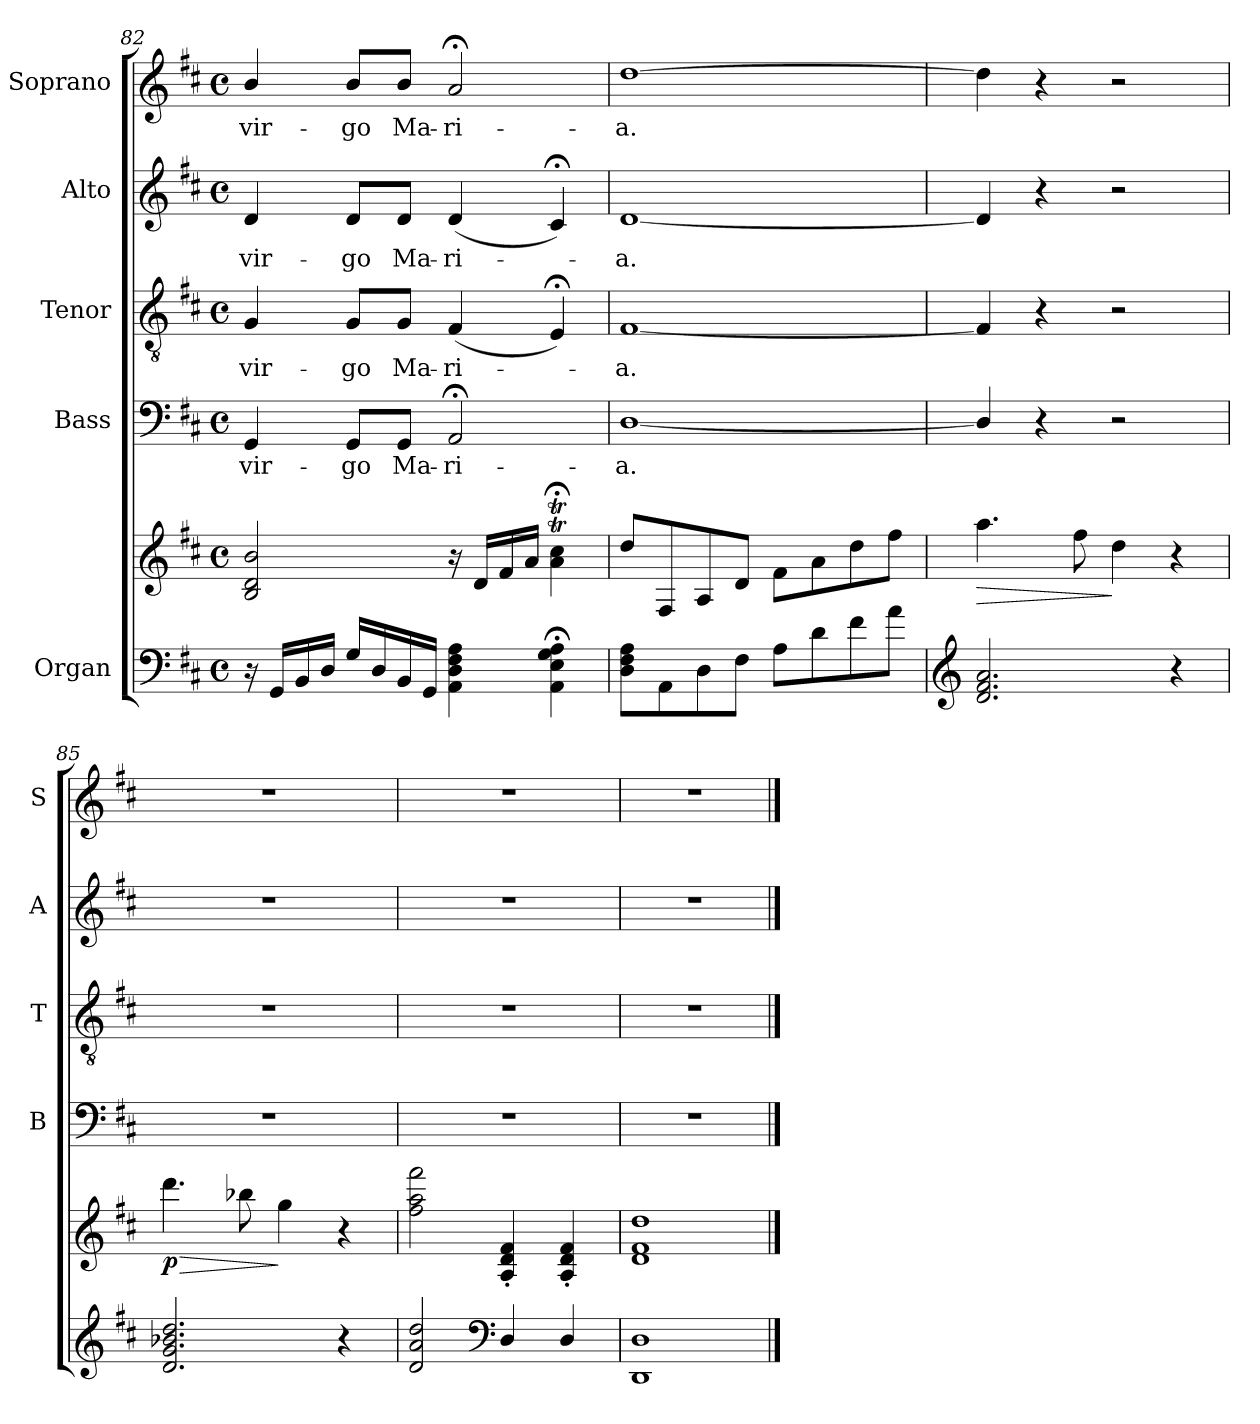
**kern	**kern	**dynam	**kern	**text	**kern	**text	**kern	**text	**kern	**text
*part5	*part5	*part5	*part4	*part4	*part3	*part3	*part2	*part2	*part1	*part1
*staff6	*staff5	*staff5/6	*staff4	*staff4	*staff3	*staff3	*staff2	*staff2	*staff1	*staff1
*I"Organ	*	*	*I"Bass	*	*I"Tenor	*	*I"Alto	*	*I"Soprano	*
*	*	*	*I'B	*	*I'T	*	*I'A	*	*I'S	*
!!LO:LB:g=z
*clefF4	*clefG2	*	*clefF4	*	*clefGv2	*	*clefG2	*	*clefG2	*
*k[f#c#]	*k[f#c#]	*	*k[f#c#]	*	*k[f#c#]	*	*k[f#c#]	*	*k[f#c#]	*
*D:	*D:	*	*D:	*	*D:	*	*D:	*	*D:	*
*M4/4	*M4/4	*	*M4/4	*	*M4/4	*	*M4/4	*	*M4/4	*
*met(c)	*met(c)	*	*met(c)	*	*met(c)	*	*met(c)	*	*met(c)	*
=82	=82	=82	=82	=82	=82	=82	=82	=82	=82	=82
!	!	!	!	!LO:LY:b	!	!LO:LY:b	!	!LO:LY:b	!	!LO:LY:b
16r	2B 2d 2b	.	4GG	vir-	4G	vir-	4d	vir-	4b/	vir-
16GGLL	.	.	.	.	.	.	.	.	.	.
16BB	.	.	.	.	.	.	.	.	.	.
16DJJ	.	.	.	.	.	.	.	.	.	.
!	!	!	!	!LO:LY:b	!	!LO:LY:b	!	!LO:LY:b	!	!LO:LY:b
16GLL	.	.	8GG/L	-go	8G/L	-go	8d/L	-go	8b/L	-go
16D	.	.	.	.	.	.	.	.	.	.
!	!	!	!	!LO:LY:b	!	!LO:LY:b	!	!LO:LY:b	!	!LO:LY:b
16BB	.	.	8GG/J	Ma-	8G/J	Ma-	8d/J	Ma-	8b/J	Ma-
16GGJJ	.	.	.	.	.	.	.	.	.	.
!	!	!	!	!LO:LY:b	!	!LO:LY:b	!	!LO:LY:b	!	!LO:LY:b
4AA 4D 4F# 4A	16r	.	2AA;<	-ri-	(<4F#	-ri-	(<4d	-ri-	2a;<	-ri-
.	16dLL	.	.	.	.	.	.	.	.	.
.	16f#	.	.	.	.	.	.	.	.	.
.	16aJJ	.	.	.	.	.	.	.	.	.
4AA;< 4E;< 4G;< 4A;<	4a;<T 4cc#;<T	.	.	.	4E;<)	.	4c#;<)	.	.	.
=83	=83	=83	=83	=83	=83	=83	=83	=83	=83	=83
!	!	!	!	!LO:LY:b	!	!LO:LY:b	!	!LO:LY:b	!	!LO:LY:b
8D 8F# 8AL	8ddL	.	[1D/	-a.	[1F#	a.	[1d	a.	[1dd	-a.
8AA	8F#	.	.	.	.	.	.	.	.	.
8D	8A	.	.	.	.	.	.	.	.	.
8F#J	8dJ	.	.	.	.	.	.	.	.	.
8AL	8f#L	.	.	.	.	.	.	.	.	.
8d	8a	.	.	.	.	.	.	.	.	.
8f#	8dd	.	.	.	.	.	.	.	.	.
8aJ	8ff#J	.	.	.	.	.	.	.	.	.
=84	=84	=84	=84	=84	=84	=84	=84	=84	=84	=84
*clefG2	*	*	*	*	*	*	*	*	*	*
!	!	!LO:HP:b	!	!	!	!	!	!	!	!
2.d 2.f# 2.a	4.aa	>	4D/]	.	4F#]	.	4d]	.	4dd]	.
.	.	.	4r	.	4r	.	4r	.	4r	.
.	8ff#	.	.	.	.	.	.	.	.	.
.	4dd	]	2r	.	2r	.	2r	.	2r	.
4r	4r	.	.	.	.	.	.	.	.	.
=85	=85	=85	=85	=85	=85	=85	=85	=85	=85	=85
!	!	!LO:HP:b	!	!	!	!	!	!	!	!
!	!	!LO:DY:n=1:b	!	!	!	!	!	!	!	!
2.d 2.g 2.b-X 2.dd	4.ddd	> p	1r	.	1r	.	1r	.	1r	.
.	8bb-X	.	.	.	.	.	.	.	.	.
.	4gg	]	.	.	.	.	.	.	.	.
4r	4r	.	.	.	.	.	.	.	.	.
=86	=86	=86	=86	=86	=86	=86	=86	=86	=86	=86
2d 2a 2dd	2ff# 2aa 2fff#	.	1r	.	1r	.	1r	.	1r	.
*clefF4	*	*	*	*	*	*	*	*	*	*
4D/	4A' 4d' 4f#'	.	.	.	.	.	.	.	.	.
4D/	4A' 4d' 4f#'	.	.	.	.	.	.	.	.	.
=87	=87	=87	=87	=87	=87	=87	=87	=87	=87	=87
1DD 1D	1d 1f# 1dd	.	1r	.	1r	.	1r	.	1r	.
==	==	==	==	==	==	==	==	==	==	==
*-	*-	*-	*-	*-	*-	*-	*-	*-	*-	*-
